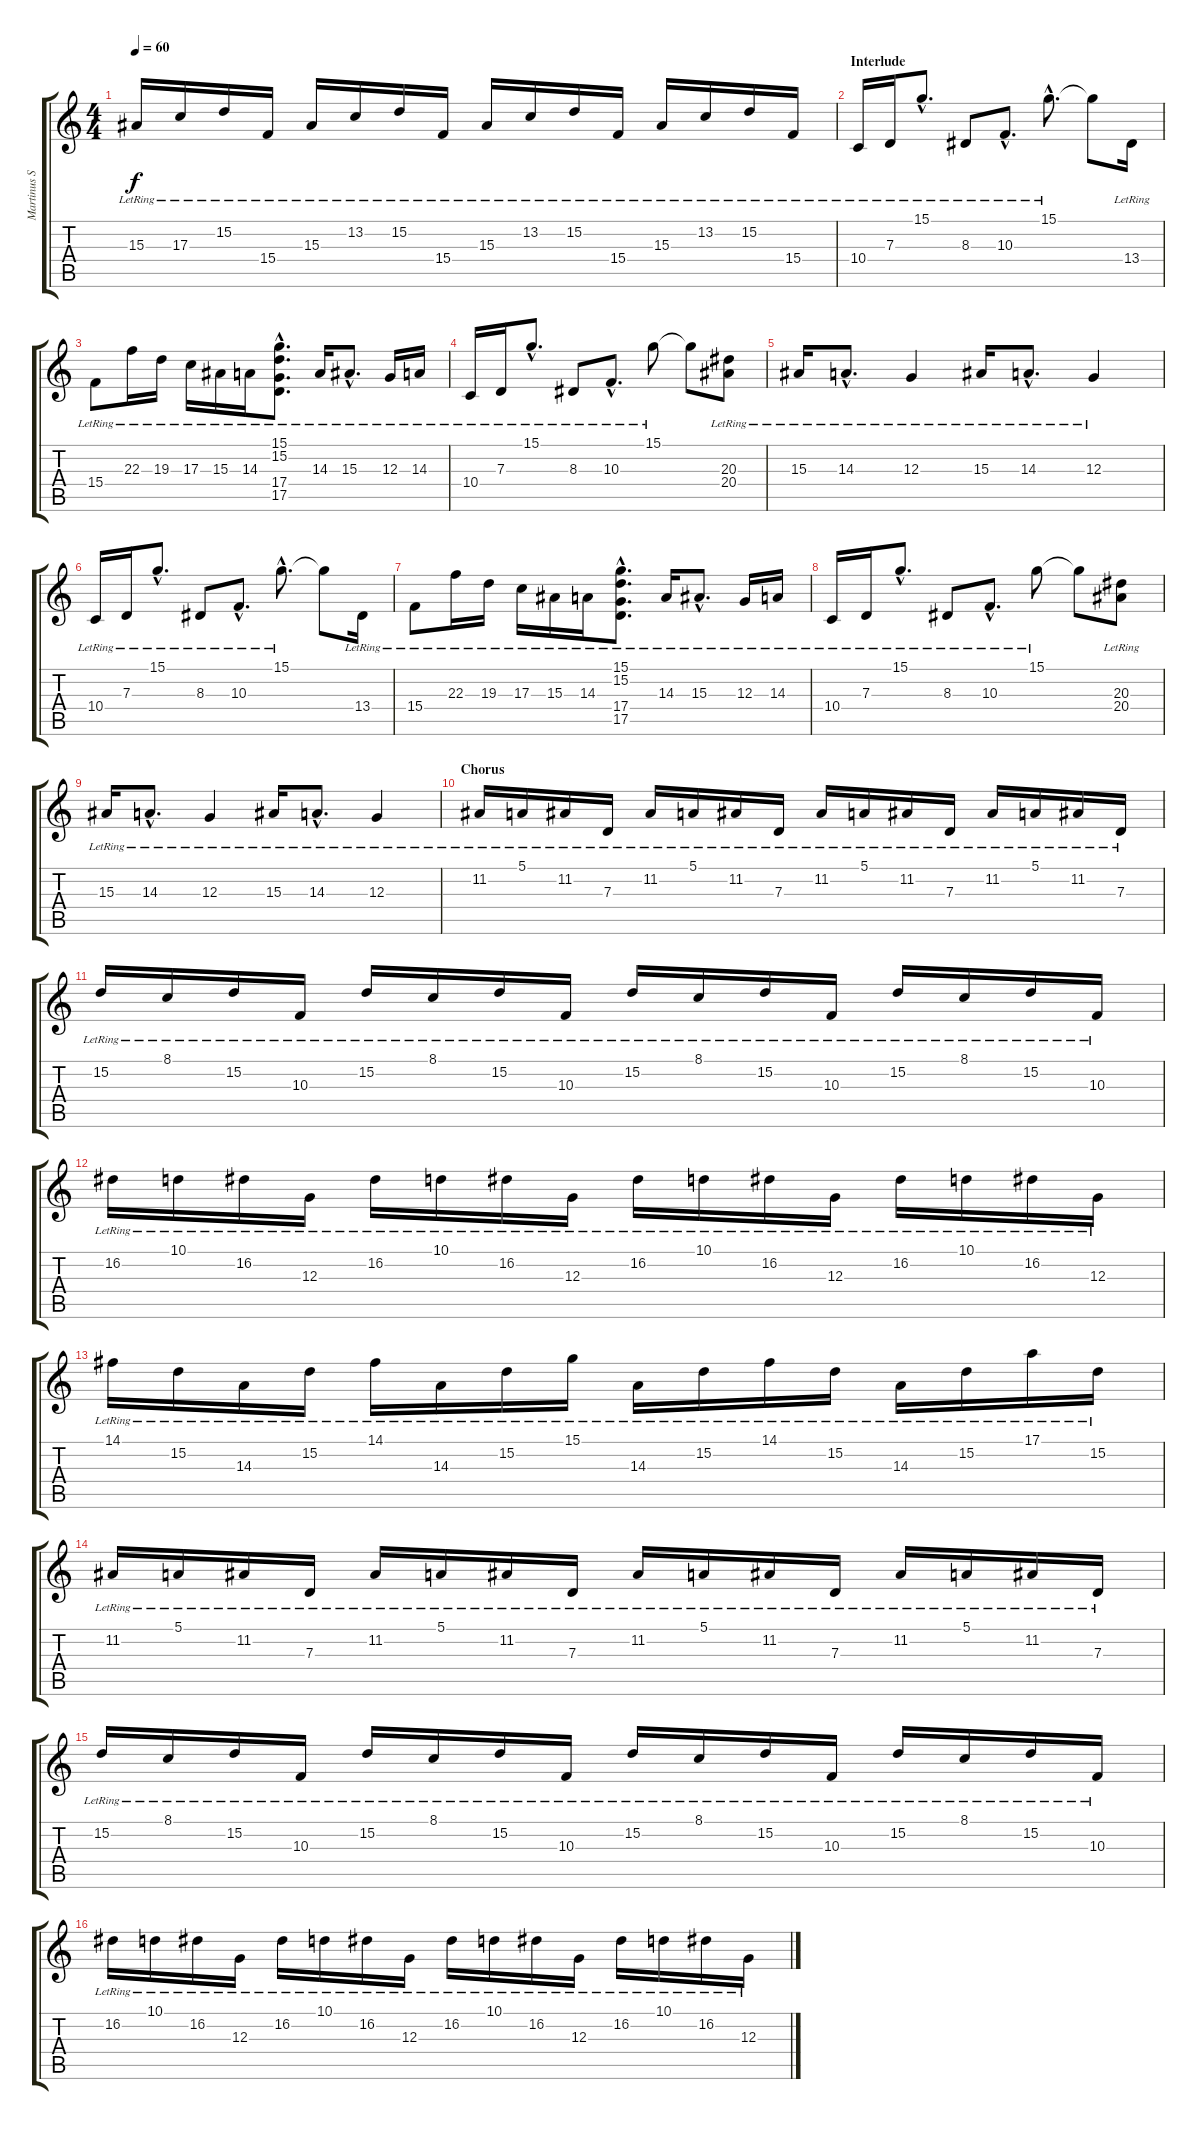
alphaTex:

\track ("Martinus Spierenburg" "Martinus S") {instrument acousticgrandpiano}
\staff {score tabs}
\tuning (E4 B3 G3 D3 A2 E2) {hide}
\ts (4 4)
\tempo 60
\clef g2
\ks c
15.3{lr}.16{dy f} 17.3{lr}.16 15.2{lr}.16 15.4{lr}.16 15.3{lr}.16 13.2{lr}.16 15.2{lr}.16 15.4{lr}.16 15.3{lr}.16 13.2{lr}.16 15.2{lr}.16 15.4{lr}.16 15.3{lr}.16 13.2{lr}.16 15.2{lr}.16 15.4{lr}.16 |
\section ("" "Interlude")
10.4{lr}.16 7.3{lr}.16 15.1{hac lr}.8{d} 8.3{lr}.8 10.3{hac lr}.8{d} 15.1{hac lr}.8{d} 15.1{t}.8 13.4{lr}.16 |
15.4{lr}.8 22.3{lr}.16 19.3{lr}.16 17.3{lr}.16 15.3{lr}.16 14.3{lr}.16 (15.1{hac lr} 15.2{hac lr} 17.4{hac lr} 17.5{hac lr}).8{d} 14.3{lr}.16 15.3{hac lr}.8{d} 12.3{lr}.16 14.3{lr}.16 |
10.4{lr}.16 7.3{lr}.16 15.1{hac lr}.8{d} 8.3{lr}.8 10.3{hac lr}.8{d} 15.1{lr}.8 15.1{t}.8 (20.3{lr} 20.4{lr}).8 |
15.3{lr}.16 14.3{hac lr}.8{d} 12.3{lr}.4 15.3{lr}.16 14.3{hac lr}.8{d} 12.3{lr}.4 |
10.4{lr}.16 7.3{lr}.16 15.1{hac lr}.8{d} 8.3{lr}.8 10.3{hac lr}.8{d} 15.1{hac lr}.8{d} 15.1{t}.8 13.4{lr}.16 |
15.4{lr}.8 22.3{lr}.16 19.3{lr}.16 17.3{lr}.16 15.3{lr}.16 14.3{lr}.16 (15.1{hac lr} 15.2{hac lr} 17.4{hac lr} 17.5{hac lr}).8{d} 14.3{lr}.16 15.3{hac lr}.8{d} 12.3{lr}.16 14.3{lr}.16 |
10.4{lr}.16 7.3{lr}.16 15.1{hac lr}.8{d} 8.3{lr}.8 10.3{hac lr}.8{d} 15.1{lr}.8 15.1{t}.8 (20.3{lr} 20.4{lr}).8 |
15.3{lr}.16 14.3{hac lr}.8{d} 12.3{lr}.4 15.3{lr}.16 14.3{hac lr}.8{d} 12.3{lr}.4 |
\section ("" "Chorus")
11.2{lr}.16 5.1{lr}.16 11.2{lr}.16 7.3{lr}.16 11.2{lr}.16 5.1{lr}.16 11.2{lr}.16 7.3{lr}.16 11.2{lr}.16 5.1{lr}.16 11.2{lr}.16 7.3{lr}.16 11.2{lr}.16 5.1{lr}.16 11.2{lr}.16 7.3{lr}.16 |
15.2{lr}.16 8.1{lr}.16 15.2{lr}.16 10.3{lr}.16 15.2{lr}.16 8.1{lr}.16 15.2{lr}.16 10.3{lr}.16 15.2{lr}.16 8.1{lr}.16 15.2{lr}.16 10.3{lr}.16 15.2{lr}.16 8.1{lr}.16 15.2{lr}.16 10.3{lr}.16 |
16.2{lr}.16 10.1{lr}.16 16.2{lr}.16 12.3{lr}.16 16.2{lr}.16 10.1{lr}.16 16.2{lr}.16 12.3{lr}.16 16.2{lr}.16 10.1{lr}.16 16.2{lr}.16 12.3{lr}.16 16.2{lr}.16 10.1{lr}.16 16.2{lr}.16 12.3{lr}.16 |
14.1{lr}.16 15.2{lr}.16 14.3{lr}.16 15.2{lr}.16 14.1{lr}.16 14.3{lr}.16 15.2{lr}.16 15.1{lr}.16 14.3{lr}.16 15.2{lr}.16 14.1{lr}.16 15.2{lr}.16 14.3{lr}.16 15.2{lr}.16 17.1{lr}.16 15.2{lr}.16 |
11.2{lr}.16 5.1{lr}.16 11.2{lr}.16 7.3{lr}.16 11.2{lr}.16 5.1{lr}.16 11.2{lr}.16 7.3{lr}.16 11.2{lr}.16 5.1{lr}.16 11.2{lr}.16 7.3{lr}.16 11.2{lr}.16 5.1{lr}.16 11.2{lr}.16 7.3{lr}.16 |
15.2{lr}.16 8.1{lr}.16 15.2{lr}.16 10.3{lr}.16 15.2{lr}.16 8.1{lr}.16 15.2{lr}.16 10.3{lr}.16 15.2{lr}.16 8.1{lr}.16 15.2{lr}.16 10.3{lr}.16 15.2{lr}.16 8.1{lr}.16 15.2{lr}.16 10.3{lr}.16 |
16.2{lr}.16 10.1{lr}.16 16.2{lr}.16 12.3{lr}.16 16.2{lr}.16 10.1{lr}.16 16.2{lr}.16 12.3{lr}.16 16.2{lr}.16 10.1{lr}.16 16.2{lr}.16 12.3{lr}.16 16.2{lr}.16 10.1{lr}.16 16.2{lr}.16 12.3{lr}.16
